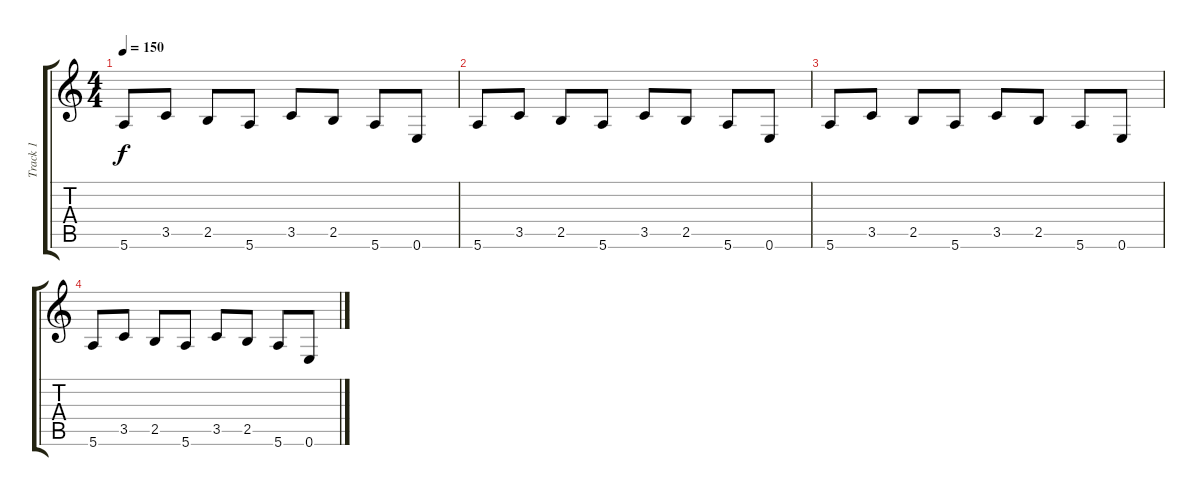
\track ("Track 1" "Track 1") {instrument acousticguitarsteel}
\staff {score tabs}
\tuning (E4 B3 G3 D3 A2 E2) {hide}
\ts (4 4)
\tempo 150
\clef g2
\ks c
5.6.8{dy f instrument acousticguitarsteel} 3.5.8 2.5.8 5.6.8 3.5.8 2.5.8 5.6.8 0.6.8 |
5.6.8 3.5.8 2.5.8 5.6.8 3.5.8 2.5.8 5.6.8 0.6.8 |
5.6.8 3.5.8 2.5.8 5.6.8 3.5.8 2.5.8 5.6.8 0.6.8 |
5.6.8 3.5.8 2.5.8 5.6.8 3.5.8 2.5.8 5.6.8 0.6.8
